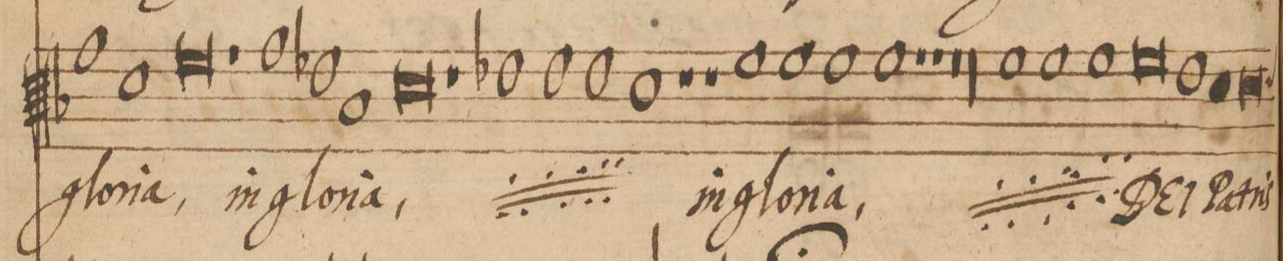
**kern	**text
*I"ALTVS	*
*clefC3	*
*k[b-]	*
*met(3)	*
*M3/1	*
1g	glo-
1d	-ri-
=110-	=110-
0.f	-a,
=111-	=111-
1g	in
1e-X	glo-
1B-	-ri-
=112-	=112-
0.d	-a,
=113-	=113-
*	*ij
1e-X	in
1e-	glo-
1e-	-ri-
=114-	=114-
1d	-a,
1r	.
1r	.
*	*Xij
=115-	=115-
1f	in
1f	glo-
1f	-ri-
=116-	=116-
1f	-a,
1r	.
1r	.
=117-	=117-
1%3r	.
=118-	=118-
1%3r	.
=119-	=119-
1%3ryy	.
=120-	=120-
*	*ij
1f	in
1f	glo-
1f	-ri-
=121-	=121-
0f	-a,
*	*Xij
1eny	DE-
=122-	=122-
*col	*
1d	-I
0d	Pa-
*Xcol	*
=123-	=123-
*-	*-
